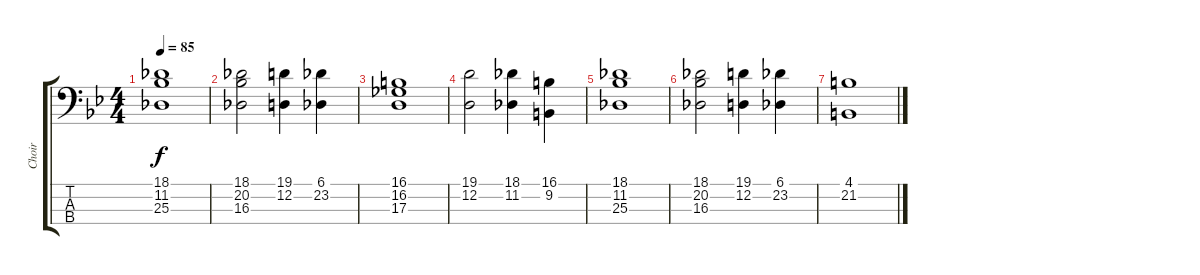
\track ("Choir" "Choir") {instrument choiraahs}
\staff {score tabs}
\tuning (G2 D2 A1 E1) {hide}
\ts (4 4)
\tempo 85
\clef f4
\ks gminor
(18.1 11.2 25.3).1{dy f} |
(18.1 20.2 16.3).2 (19.1 12.2).4 (6.1 23.2).4 |
(16.1 16.2 17.3).1 |
(19.1 12.2).2 (18.1 11.2).4 (16.1 9.2).4 |
(18.1 11.2 25.3).1 |
(18.1 20.2 16.3).2 (19.1 12.2).4 (6.1 23.2).4 |
(4.1 21.2).1
